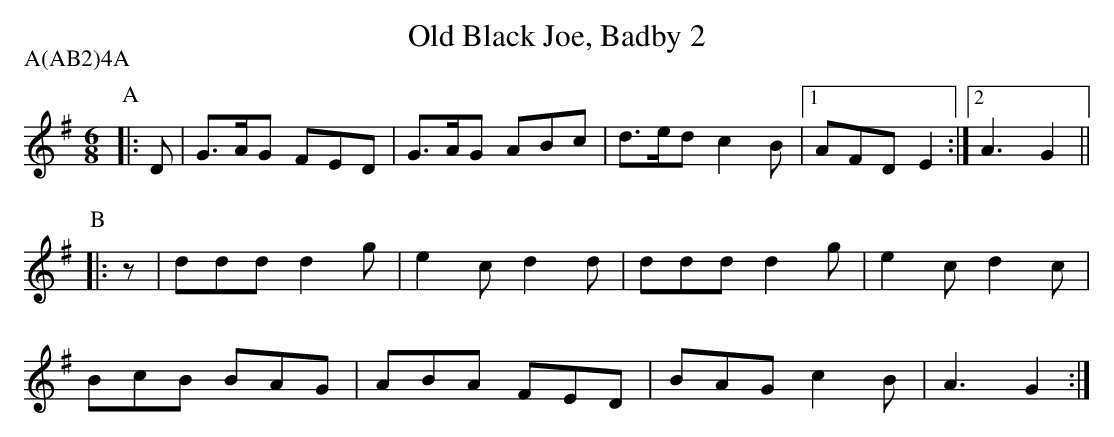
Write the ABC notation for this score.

X:1
T:Old Black Joe, Badby 2
M:6/8
L:1/8
P:A(AB2)4A
K:G
P:A
|:D|G>AG FED|G>AG ABc|d>ed c2B|1AFD E2 :|2A3G2||
P:B
|:z|ddd  d2g|e2c  d2d|ddd  d2g| e2c d2c |
BcB  BAG|ABA  FED|BAG  c2B| A3  G2 :|
